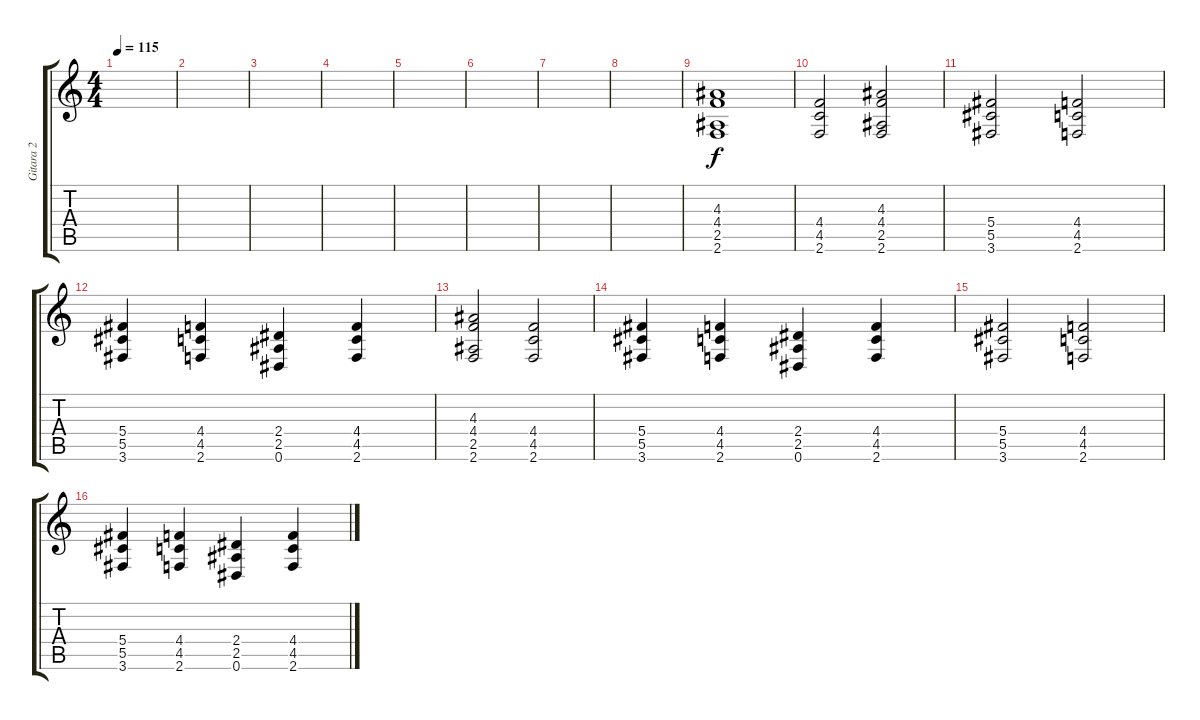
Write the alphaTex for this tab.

\track ("Gitara 2" "Gitara 2") {instrument distortionguitar}
\staff {score tabs}
\tuning (Eb4 Bb3 Gb3 Db3 Ab2 Eb2) {hide}
\ts (4 4)
\tempo 115
\clef g2
\ks c
|
|
|
|
|
|
|
|
(4.3 4.4 2.5 2.6).1 |
(4.4 4.5 2.6).2 (4.3 4.4 2.5 2.6).2 |
(5.4 5.5 3.6).2 (4.4 4.5 2.6).2 |
(5.4 5.5 3.6).4 (4.4 4.5 2.6).4 (2.4 2.5 0.6).4 (4.4 4.5 2.6).4 |
(4.3 4.4 2.5 2.6).2 (4.4 4.5 2.6).2 |
(5.4 5.5 3.6).4 (4.4 4.5 2.6).4 (2.4 2.5 0.6).4 (4.4 4.5 2.6).4 |
(5.4 5.5 3.6).2 (4.4 4.5 2.6).2 |
(5.4 5.5 3.6).4 (4.4 4.5 2.6).4 (2.4 2.5 0.6).4 (4.4 4.5 2.6).4
